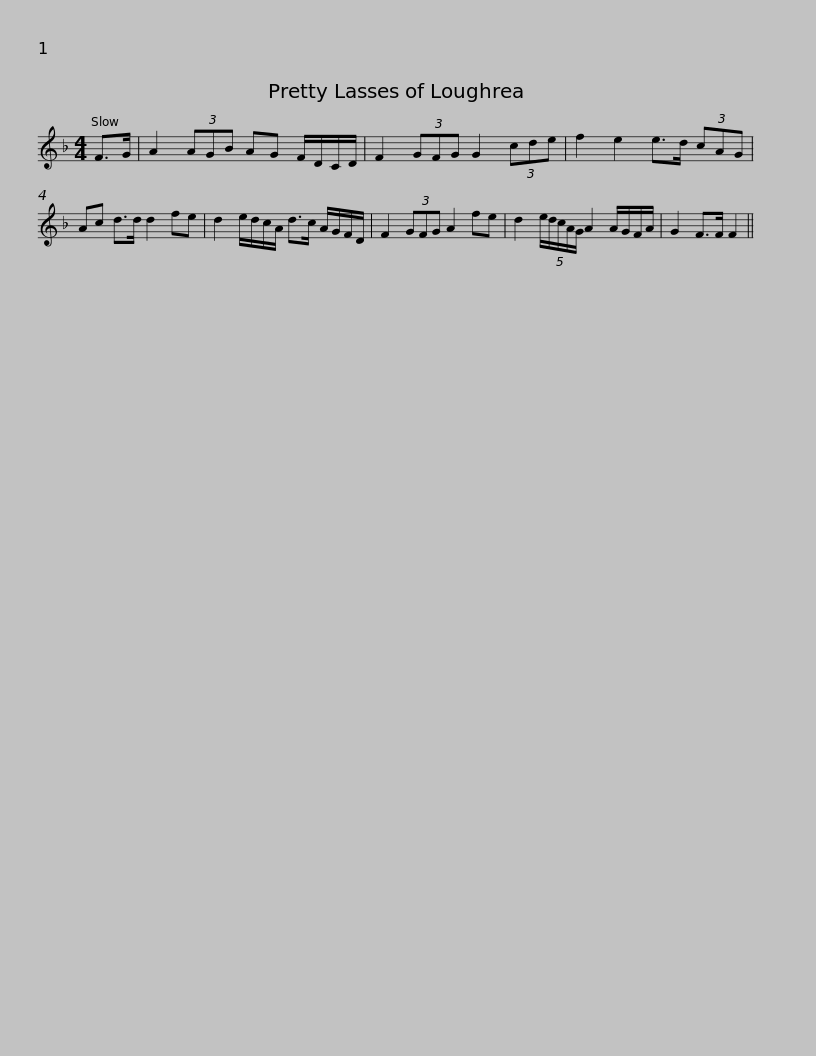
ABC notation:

X:1
L:1/8
M:4/4
I:linebreak $
K:F
V:1 treble
V:1
 F>G | A2 (3AGB AG F/D/C/D/ | F2 (3GFG G2 (3cde | f2 e2 e>d (3cAG | Ac d>d d2 fe |$ %5
 d2 e/d/c/A/ d>c A/G/F/D/ | F2 (3GFG A2 fe | d2 (5:2:5e/d/c/A/G/ A2 A/G/F/A/ | G2 F>F F2 || %9
